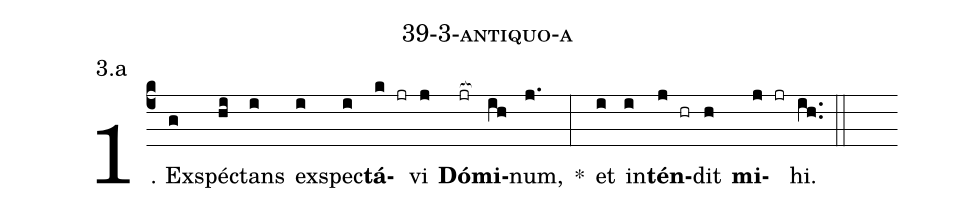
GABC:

name: 39-3-antiquo-a;
annotation: 3.a;
%%
(c4)1. Ex(g)spéc(hi)tans(i) ex(i)spec(i)<b>tá</b>(k jr)vi(j) <b>Dó</b>(jr[ocb:1{])<b>mi</b>(ih[ocb:0}])num,(j.) *(:) et(i) in(i)<b>tén</b>(j hr)dit(h) <b>mi</b>(j jr)hi.(ih..) (::)
